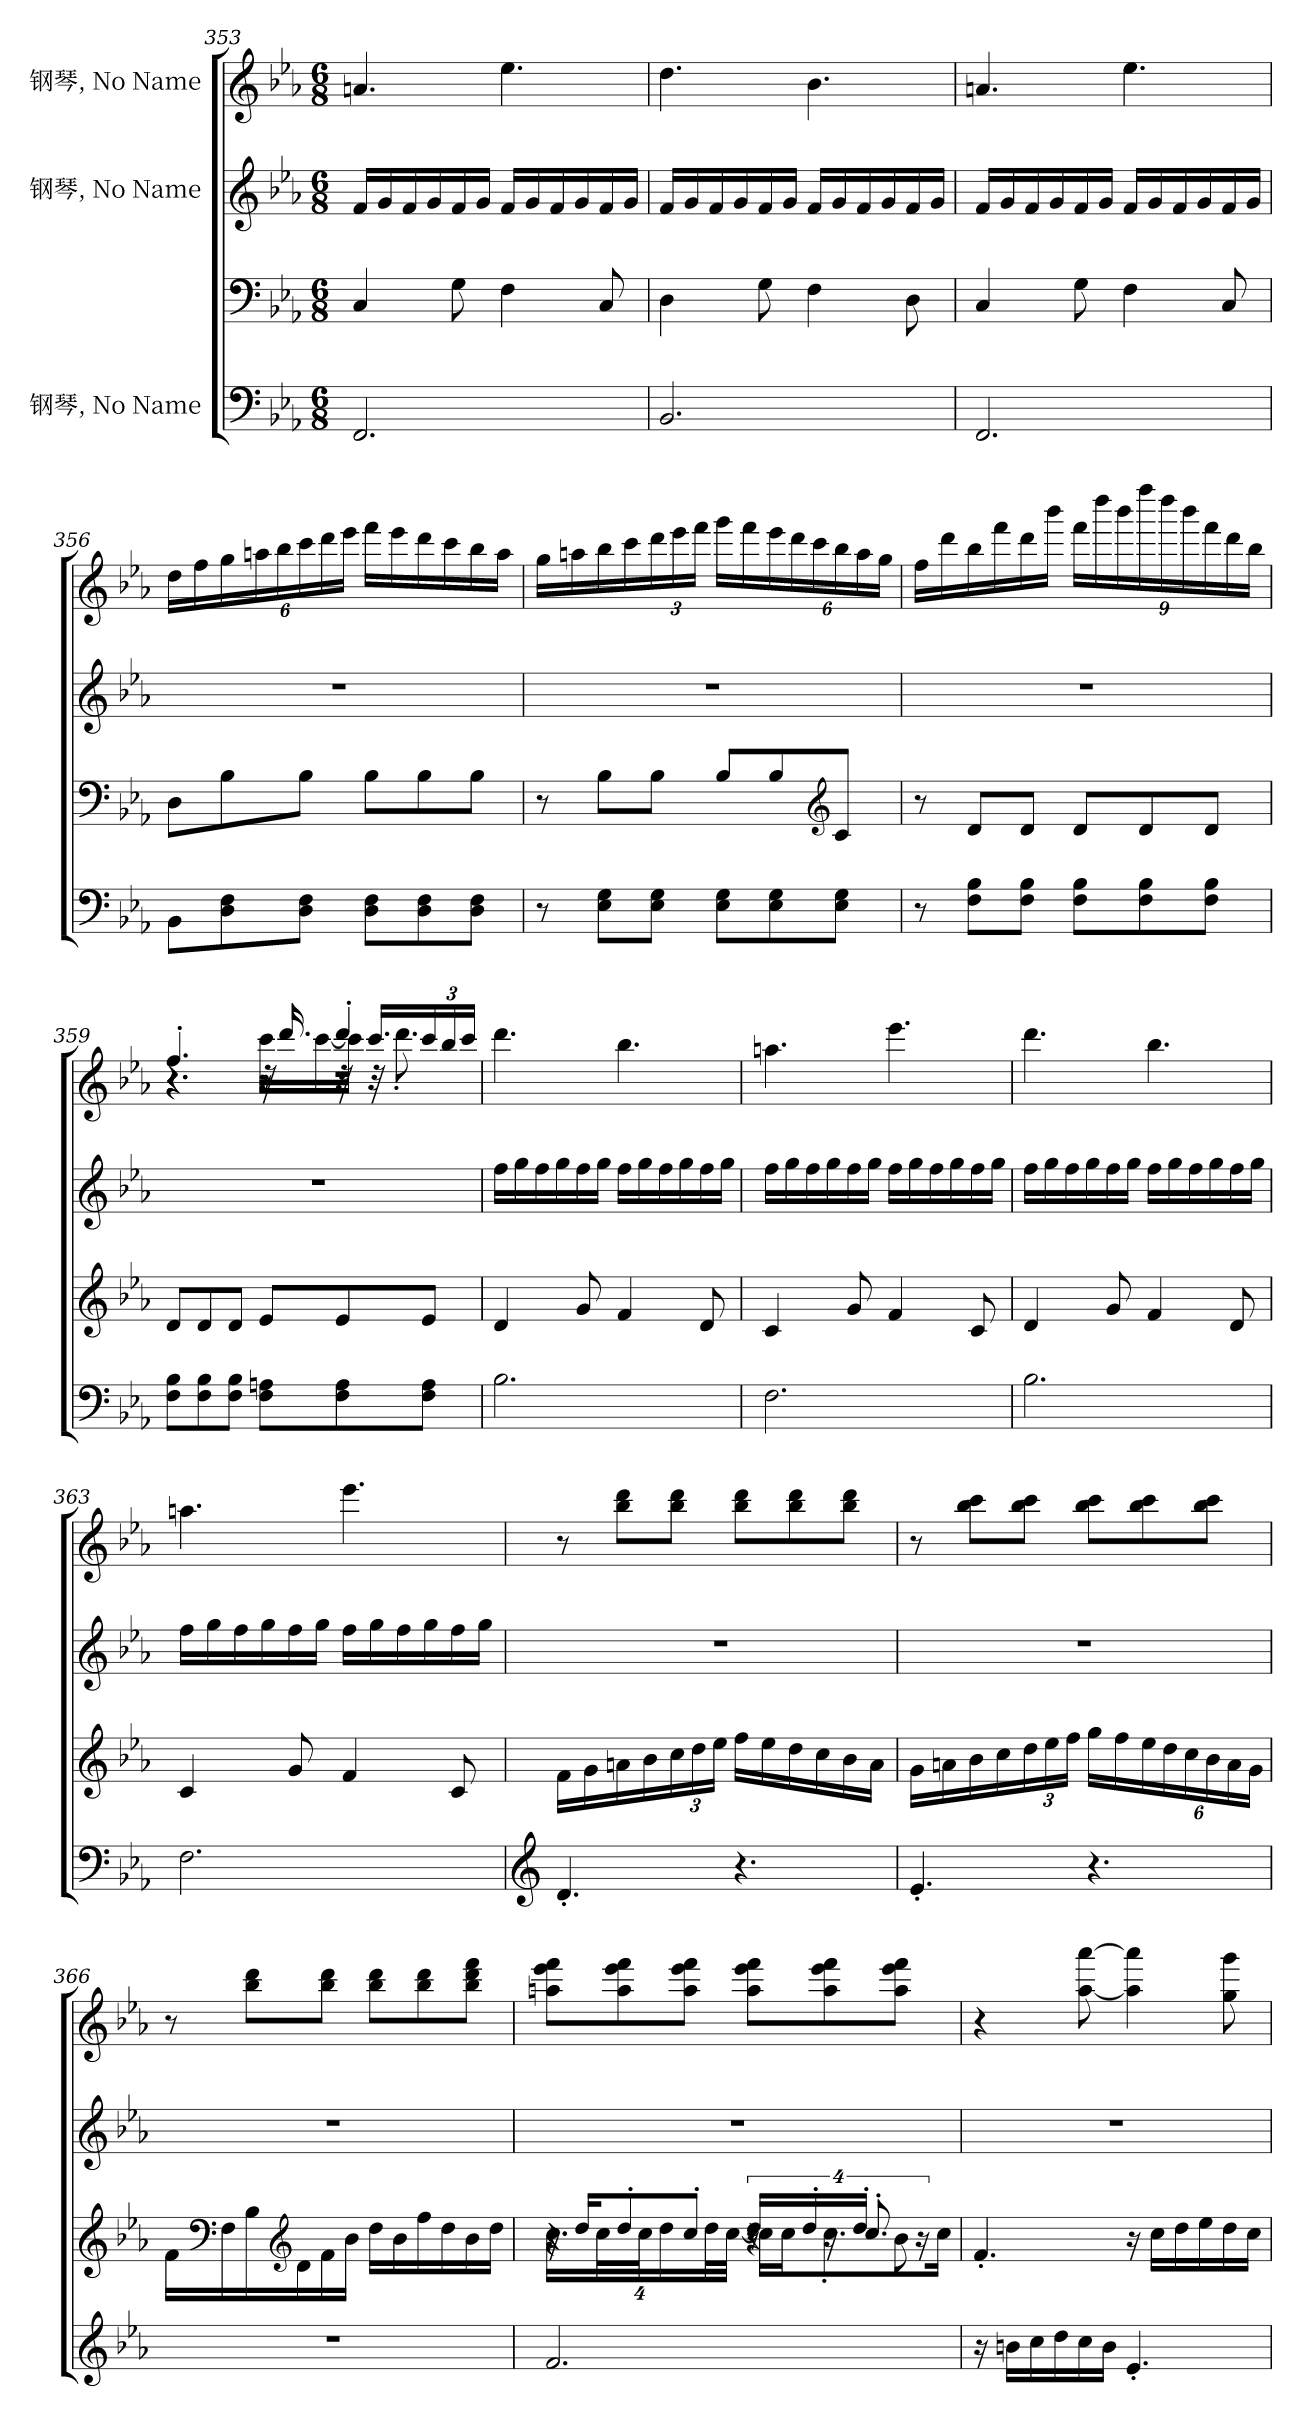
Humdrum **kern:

**kern	**kern	**kern	**kern
*part3	*part3	*part2	*part1
*staff4	*staff3	*staff2	*staff1
*I"钢琴, No Name	*	*I"钢琴, No Name	*I"钢琴, No Name
!!LO:LB:g=z
*clefF4	*clefF4	*clefG2	*clefG2
*k[b-e-a-]	*k[b-e-a-]	*k[b-e-a-]	*k[b-e-a-]
*M6/8	*M6/8	*M6/8	*M6/8
=353	=353	=353	=353
2.FF/	4C/	16f/LL	4.an/
.	.	16g/	.
.	.	16f/	.
.	.	16g/	.
.	8G\	16f/	.
.	.	16g/JJ	.
.	4F\	16f/LL	4.ee-\
.	.	16g/	.
.	.	16f/	.
.	.	16g/	.
.	8C/	16f/	.
.	.	16g/JJ	.
=354	=354	=354	=354
*	*	*	*MM150
2.BB-/	4D\	16f/LL	4.dd\
.	.	16g/	.
.	.	16f/	.
.	.	16g/	.
.	8G\	16f/	.
.	.	16g/JJ	.
.	4F\	16f/LL	4.b-\
.	.	16g/	.
.	.	16f/	.
.	.	16g/	.
.	8D\	16f/	.
.	.	16g/JJ	.
=355	=355	=355	=355
2.FF/	4C/	16f/LL	4.an/
.	.	16g/	.
.	.	16f/	.
.	.	16g/	.
.	8G\	16f/	.
.	.	16g/JJ	.
.	4F\	16f/LL	4.ee-\
.	.	16g/	.
.	.	16f/	.
.	.	16g/	.
.	8C/	16f/	.
.	.	16g/JJ	.
!!LO:LB:g=z
=356	=356	=356	=356
*	*	*	*MM150
8BB-\L	8D\L	2.r	16dd\LL
.	.	.	16ff\
*	*	*	*Xbrackettup
8D\ 8F\	8B-\	.	24gg\
.	.	.	24aan\
.	.	.	24bb-\
8D\ 8F\J	8B-\J	.	24ccc\
.	.	.	24ddd\
.	.	.	24eee-\JJ
8D\ 8F\L	8B-\L	.	16fff\LL
.	.	.	16eee-\
8D\ 8F\	8B-\	.	16ddd\
.	.	.	16ccc\
8D\ 8F\J	8B-\J	.	16bb-\
.	.	.	16aa\JJ
=357	=357	=357	=357
8r	8r	2.r	16gg\LL
.	.	.	16aan\
8E-\ 8G\L	8B-\L	.	16bb-\
.	.	.	16ccc\
8E-\ 8G\J	8B-\J	.	24ddd\
.	.	.	24eee-\
.	.	.	24fff\JJ
8E-\ 8G\L	8B-/L	.	16ggg\LL
.	.	.	16fff\
8E-\ 8G\	8B-/	.	24eee-\
.	.	.	24ddd\
.	.	.	24ccc\
*	*clefG2	*	*
8E-\ 8G\J	8c/J	.	24bb-\
.	.	.	24aa\
.	.	.	24gg\JJ
!!LO:PB:g=z
=358	=358	=358	=358
*	*	*	*MM150
8r	8r	2.r	16ff\LL
.	.	.	16ddd\
8F\ 8B-\L	8d/L	.	16bb-\
.	.	.	16fff\
8F\ 8B-\J	8d/J	.	16ddd\
.	.	.	16bbb-\JJ
8F\ 8B-\L	8d/L	.	24fff\LL
.	.	.	24dddd\
.	.	.	24bbb-\
8F\ 8B-\	8d/	.	24ffff\
.	.	.	24dddd\
.	.	.	24bbb-\
8F\ 8B-\J	8d/J	.	24fff\
.	.	.	24ddd\
.	.	.	24bb-\JJ
=359	=359	=359	=359
*	*	*	*^
*	*	*	*	*^
8F\ 8B-\L	8d/L	2.r	4.r	4.r	4.ff'/
8F\ 8B-\	8d/	.	.	.	.
8F\ 8B-\J	8d/J	.	.	.	.
8F\ 8An\L	8e-/L	.	32r	16ccc\LL	8r
.	.	.	16.ddd/	.	.
.	.	.	.	[16ccc\	.
8F\ 8A\	8e-/	.	4ddd'/	32ccc\JJk]	32r
.	.	.	.	32r	16.ccc/LL
.	.	.	.	8.ddd'\	.
8F\ 8A\J	8e-/J	.	.	.	24ccc/
.	.	.	.	.	24bb-/
.	.	.	.	.	24ccc/JJ
*	*	*	*v	*v	*v
!!LO:LB:g=z
=360	=360	=360	=360
*	*	*	*MM150
2.B-\	4d/	16ff\LL	4.ddd\
.	.	16gg\	.
.	.	16ff\	.
.	.	16gg\	.
.	8g/	16ff\	.
.	.	16gg\JJ	.
.	4f/	16ff\LL	4.bb-\
.	.	16gg\	.
.	.	16ff\	.
.	.	16gg\	.
.	8d/	16ff\	.
.	.	16gg\JJ	.
=361	=361	=361	=361
2.F\	4c/	16ff\LL	4.aan\
.	.	16gg\	.
.	.	16ff\	.
.	.	16gg\	.
.	8g/	16ff\	.
.	.	16gg\JJ	.
.	4f/	16ff\LL	4.eee-\
.	.	16gg\	.
.	.	16ff\	.
.	.	16gg\	.
.	8c/	16ff\	.
.	.	16gg\JJ	.
=362	=362	=362	=362
*	*	*	*MM150
2.B-\	4d/	16ff\LL	4.ddd\
.	.	16gg\	.
.	.	16ff\	.
.	.	16gg\	.
.	8g/	16ff\	.
.	.	16gg\JJ	.
.	4f/	16ff\LL	4.bb-\
.	.	16gg\	.
.	.	16ff\	.
.	.	16gg\	.
.	8d/	16ff\	.
.	.	16gg\JJ	.
!!LO:LB:g=z
=363	=363	=363	=363
2.F\	4c/	16ff\LL	4.aan\
.	.	16gg\	.
.	.	16ff\	.
.	.	16gg\	.
.	8g/	16ff\	.
.	.	16gg\JJ	.
.	4f/	16ff\LL	4.eee-\
.	.	16gg\	.
.	.	16ff\	.
.	.	16gg\	.
.	8c/	16ff\	.
.	.	16gg\JJ	.
=364	=364	=364	=364
*clefG2	*	*	*
*	*	*	*MM150
4.d'/	16f\LL	2.r	8r
.	16g\	.	.
.	16an\	.	8bb-\ 8ddd\L
.	16b-\	.	.
*	*Xbrackettup	*	*
.	24cc\	.	8bb-\ 8ddd\J
.	24dd\	.	.
.	24ee-\JJ	.	.
4.r	16ff\LL	.	8bb-\ 8ddd\L
.	16ee-\	.	.
.	16dd\	.	8bb-\ 8ddd\
.	16cc\	.	.
.	16b-\	.	8bb-\ 8ddd\J
.	16a\JJ	.	.
!!LO:PB:g=z
=365	=365	=365	=365
4.e-'/	16g\LL	2.r	8r
.	16an\	.	.
.	16b-\	.	8bb-\ 8ccc\L
.	16cc\	.	.
.	24dd\	.	8bb-\ 8ccc\J
.	24ee-\	.	.
.	24ff\JJ	.	.
4.r	16gg\LL	.	8bb-\ 8ccc\L
.	16ff\	.	.
.	24ee-\	.	8bb-\ 8ccc\
.	24dd\	.	.
.	24cc\	.	.
.	24b-\	.	8bb-\ 8ccc\J
.	24a\	.	.
.	24g\JJ	.	.
=366	=366	=366	=366
*	*	*	*MM150
2.r	16f\LL	2.r	8r
*	*clefF4	*	*
.	16F\	.	.
.	16B-\	.	8bb-\ 8ddd\L
*	*clefG2	*	*
.	16d\	.	.
.	16f\	.	8bb-\ 8ddd\J
.	16b-\JJ	.	.
.	16dd\LL	.	8bb-\ 8ddd\L
.	16b-\	.	.
.	16ff\	.	8bb-\ 8ddd\
.	16dd\	.	.
.	16b-\	.	8bb-\ 8ddd\ 8fff\J
.	16dd\JJ	.	.
!!LO:LB:g=z
=367	=367	=367	=367
*	*^	*	*
*	*	*^	*	*
*	*	*	*^	*	*
2.f/	16r	32%3cc\L	4.r	4.r	2.r	8aan\ 8eee-\ 8fff\L
.	16dd/KL	.	.	.	.	.
.	.	64%3cc\L	.	.	.	.
.	8dd'/	.	.	.	.	8aa\ 8eee-\ 8fff\
.	.	64%3cc\J	.	.	.	.
.	.	32%3dd\	.	.	.	.
.	8cc'/J	.	.	.	.	8aa\ 8eee-\ 8fff\J
.	.	64%3dd\L	.	.	.	.
.	.	[64%3cc\JJ	.	.	.	.
*	*brackettup	*	*	*	*	*
.	32%3dd/L	16cc\LL]	8r	4r	.	8aa\ 8eee-\ 8fff\L
.	.	16cc\J	.	.	.	.
.	32%3dd'/	.	.	.	.	.
.	.	8.cc'\	16r	.	.	8aa\ 8eee-\ 8fff\
.	32%3dd'/J	.	8.cc'/	.	.	.
.	.	.	.	8b-\	.	8aa\ 8eee-\ 8fff\J
.	32%3r	.	.	.	.	.
.	.	16cc\Jk	.	.	.	.
*	*v	*v	*v	*v	*	*
=368	=368	=368	=368
*	*	*	*MM150
16r	4.f'/	2.r	4r
16bn\LL	.	.	.
16cc\	.	.	.
16dd\	.	.	.
16cc\	.	.	[8aa-\ [8aaa-\
16b\JJ	.	.	.
4.e-'/	16r	.	4aa-\] 4aaa-\]
.	16cc\LL	.	.
.	16dd\	.	.
.	16ee-\	.	.
.	16dd\	.	8gg\ 8ggg\
.	16cc\JJ	.	.
=	=	=	=
*-	*-	*-	*-
